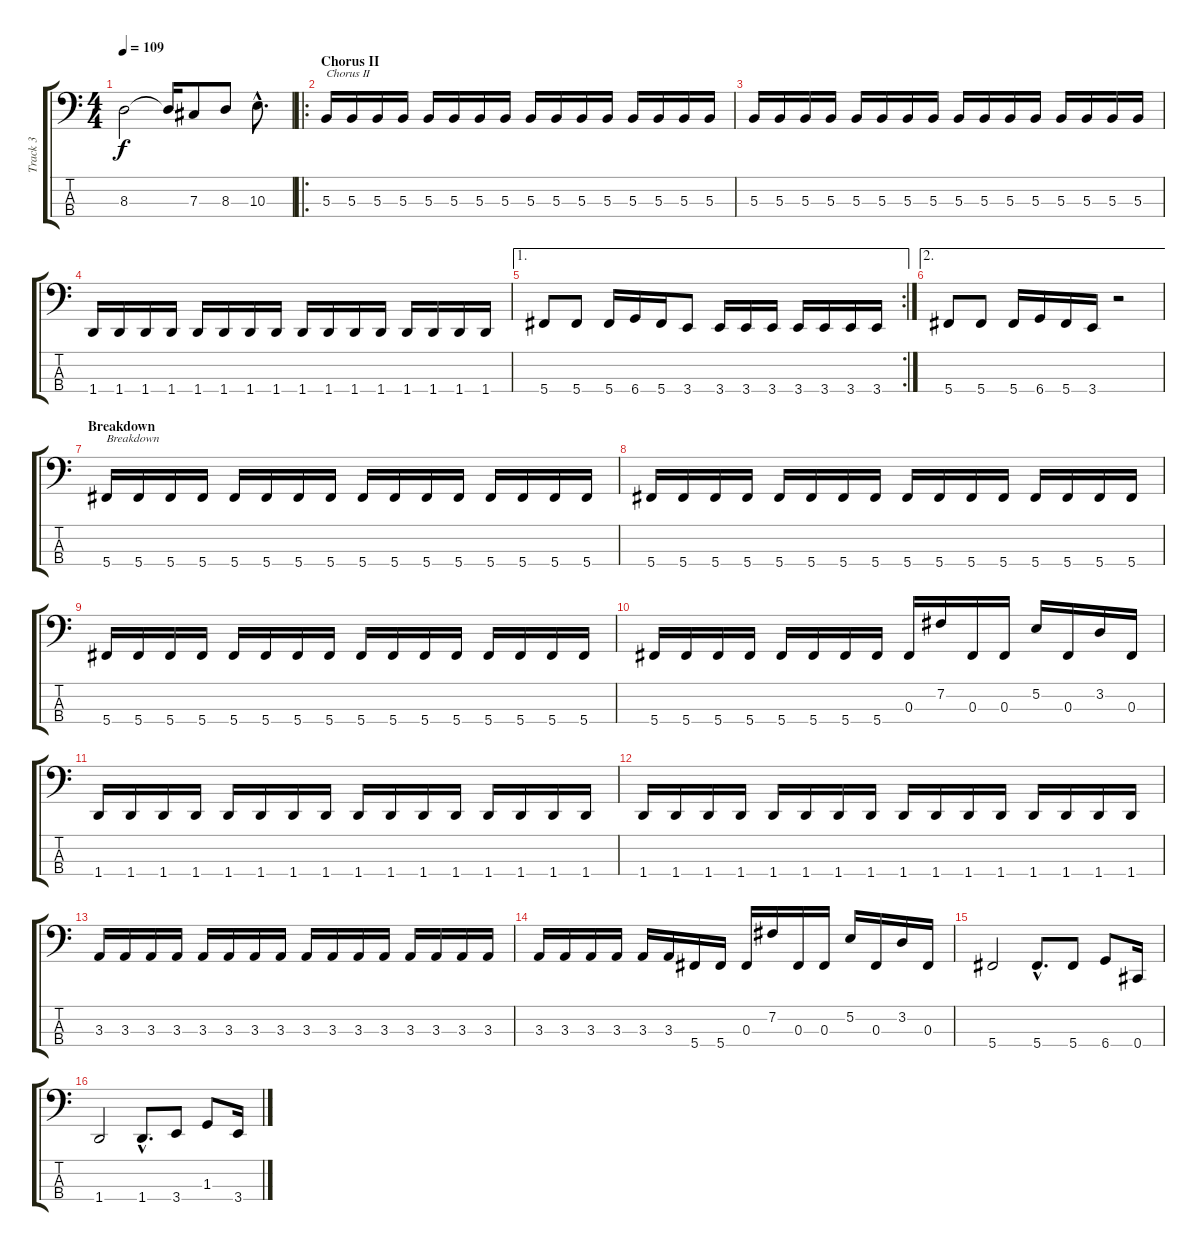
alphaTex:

\track ("Track 3" "Track 3") {instrument electricbasspick}
\staff {score tabs}
\tuning (E2 B1 Gb1 Db1) {hide}
\ts (4 4)
\tempo 109
\clef f4
\ks c
8.3.2{dy f} 8.3{t}.16 7.3.8 8.3.8 10.3{hac}.8{d} |
\ro
\section ("" "Chorus II")
5.3.16{txt "Chorus II"} 5.3.16 5.3.16 5.3.16 5.3.16 5.3.16 5.3.16 5.3.16 5.3.16 5.3.16 5.3.16 5.3.16 5.3.16 5.3.16 5.3.16 5.3.16 |
5.3.16 5.3.16 5.3.16 5.3.16 5.3.16 5.3.16 5.3.16 5.3.16 5.3.16 5.3.16 5.3.16 5.3.16 5.3.16 5.3.16 5.3.16 5.3.16 |
1.4.16 1.4.16 1.4.16 1.4.16 1.4.16 1.4.16 1.4.16 1.4.16 1.4.16 1.4.16 1.4.16 1.4.16 1.4.16 1.4.16 1.4.16 1.4.16 |
\ae 1
\rc 2
5.4.8 5.4.8 5.4.16 6.4.16 5.4.16 3.4.8 3.4.16 3.4.16 3.4.16 3.4.16 3.4.16 3.4.16 3.4.16 |
\ae 2
5.4.8 5.4.8 5.4.16 6.4.16 5.4.16 3.4.16 r.2 |
\section ("" "Breakdown")
5.4.16{txt "Breakdown"} 5.4.16 5.4.16 5.4.16 5.4.16 5.4.16 5.4.16 5.4.16 5.4.16 5.4.16 5.4.16 5.4.16 5.4.16 5.4.16 5.4.16 5.4.16 |
5.4.16 5.4.16 5.4.16 5.4.16 5.4.16 5.4.16 5.4.16 5.4.16 5.4.16 5.4.16 5.4.16 5.4.16 5.4.16 5.4.16 5.4.16 5.4.16 |
5.4.16 5.4.16 5.4.16 5.4.16 5.4.16 5.4.16 5.4.16 5.4.16 5.4.16 5.4.16 5.4.16 5.4.16 5.4.16 5.4.16 5.4.16 5.4.16 |
5.4.16 5.4.16 5.4.16 5.4.16 5.4.16 5.4.16 5.4.16 5.4.16 0.3.16 7.2.16 0.3.16 0.3.16 5.2.16 0.3.16 3.2.16 0.3.16 |
1.4.16 1.4.16 1.4.16 1.4.16 1.4.16 1.4.16 1.4.16 1.4.16 1.4.16 1.4.16 1.4.16 1.4.16 1.4.16 1.4.16 1.4.16 1.4.16 |
1.4.16 1.4.16 1.4.16 1.4.16 1.4.16 1.4.16 1.4.16 1.4.16 1.4.16 1.4.16 1.4.16 1.4.16 1.4.16 1.4.16 1.4.16 1.4.16 |
3.3.16 3.3.16 3.3.16 3.3.16 3.3.16 3.3.16 3.3.16 3.3.16 3.3.16 3.3.16 3.3.16 3.3.16 3.3.16 3.3.16 3.3.16 3.3.16 |
3.3.16 3.3.16 3.3.16 3.3.16 3.3.16 3.3.16 5.4.16 5.4.16 0.3.16 7.2.16 0.3.16 0.3.16 5.2.16 0.3.16 3.2.16 0.3.16 |
5.4.2 5.4{hac}.8{d} 5.4.8 6.4.8 0.4.16 |
1.4.2 1.4{hac}.8{d} 3.4.8 1.3.8 3.4.16
